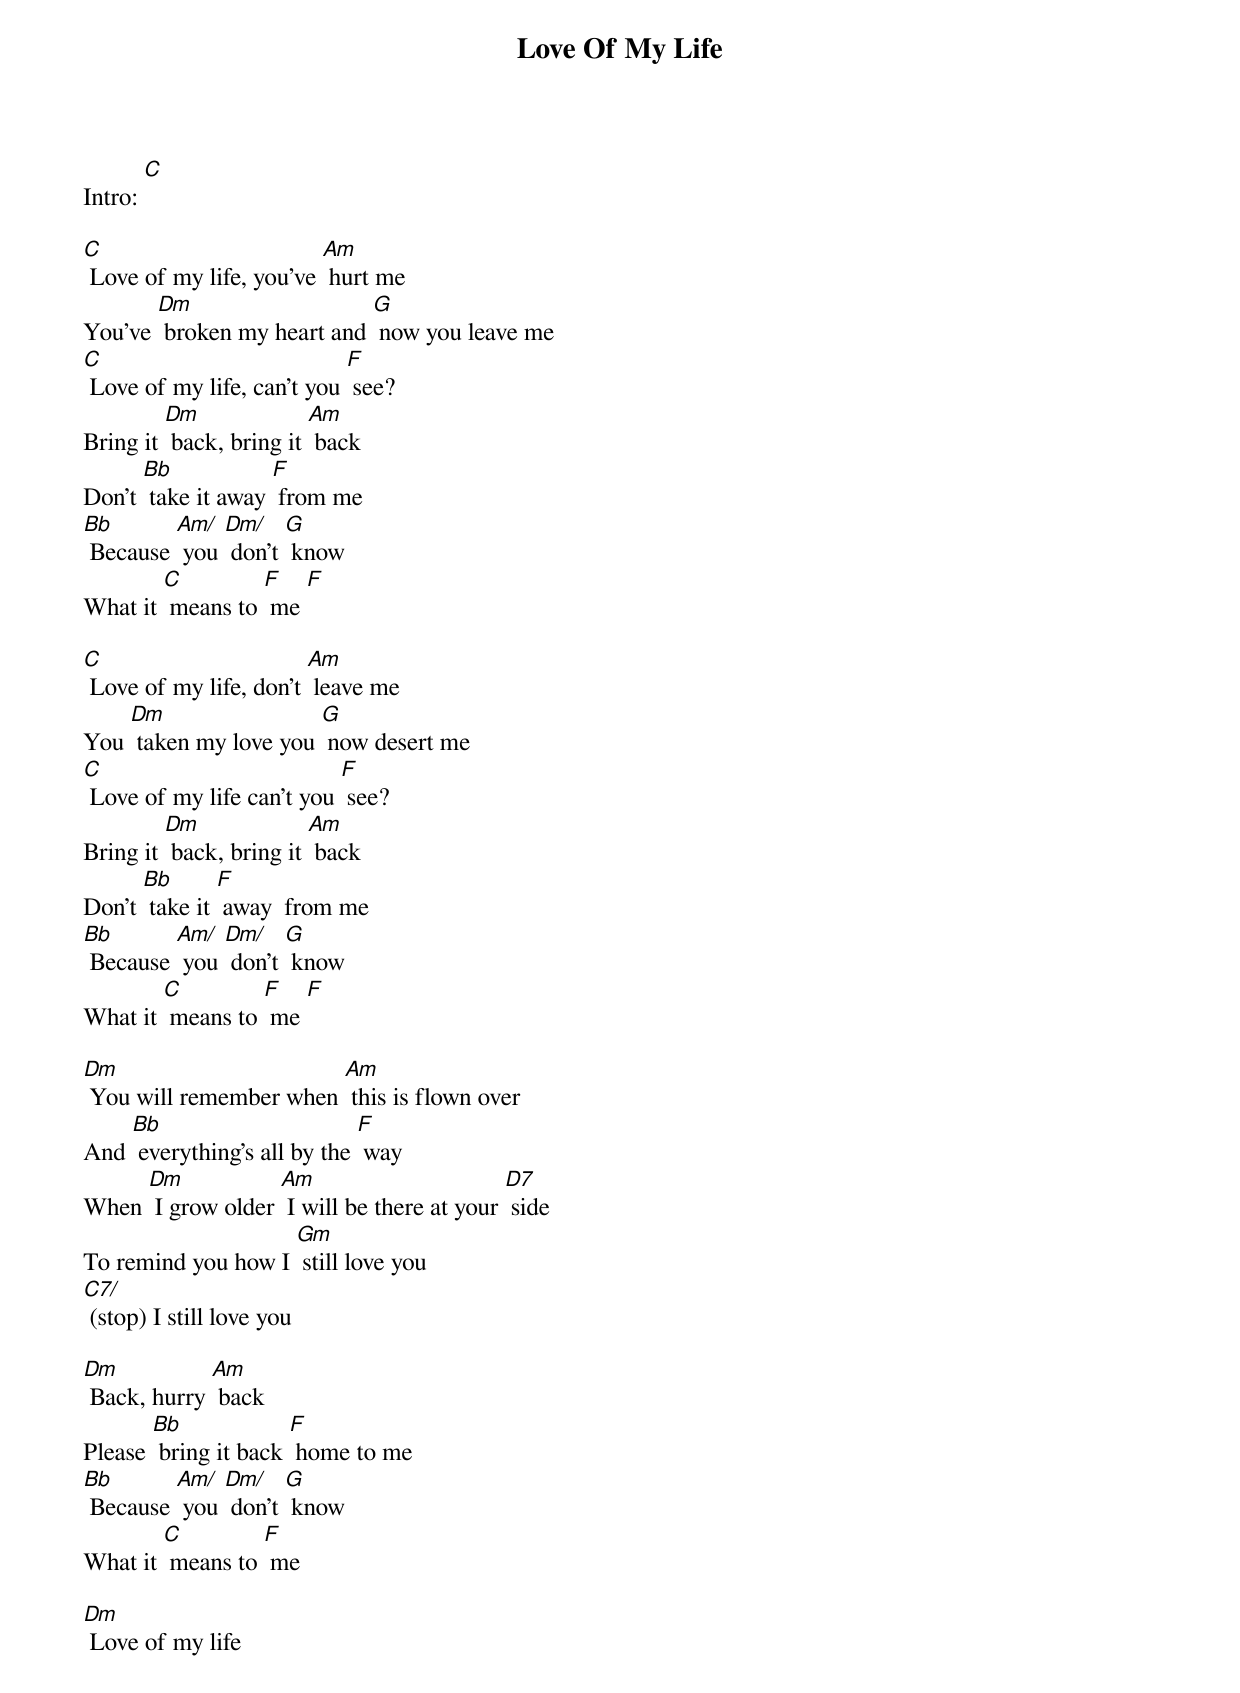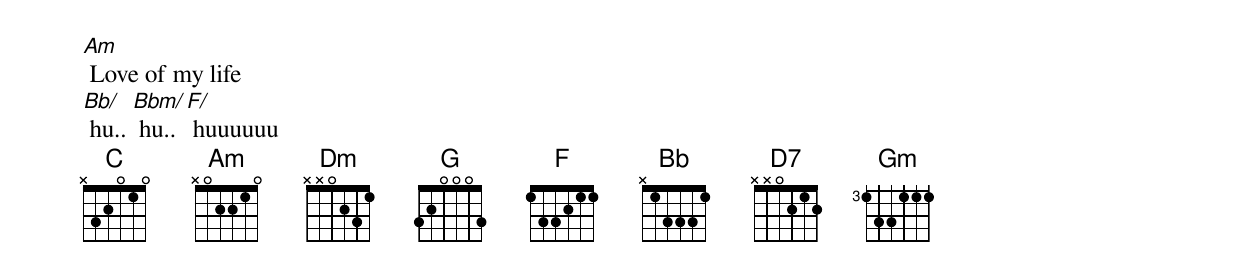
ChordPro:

{t: Love Of My Life }
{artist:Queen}
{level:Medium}

Intro: [C]

[C] Love of my life, you've [Am] hurt me
You've [Dm] broken my heart and [G] now you leave me
[C] Love of my life, can't you [F] see?
Bring it [Dm] back, bring it [Am] back
Don't [Bb] take it away [F] from me
[Bb] Because [Am/] you [Dm/] don't [G] know
What it [C] means to [F] me [F]

[C] Love of my life, don't [Am] leave me
You [Dm] taken my love you [G] now desert me
[C] Love of my life can't you [F] see?
Bring it [Dm] back, bring it [Am] back
Don't [Bb] take it [F] away  from me
[Bb] Because [Am/] you [Dm/] don't [G] know
What it [C] means to [F] me [F]

[Dm] You will remember when [Am] this is flown over
And [Bb] everything's all by the [F] way
When [Dm] I grow older [Am] I will be there at your [D7] side
To remind you how I [Gm] still love you
[C7/] (stop) I still love you

[Dm] Back, hurry [Am] back
Please [Bb] bring it back [F] home to me
[Bb] Because [Am/] you [Dm/] don't [G] know
What it [C] means to [F] me

[Dm] Love of my life
[Am] Love of my life
[Bb/] hu.. [Bbm/] hu.. [F/] huuuuuu
